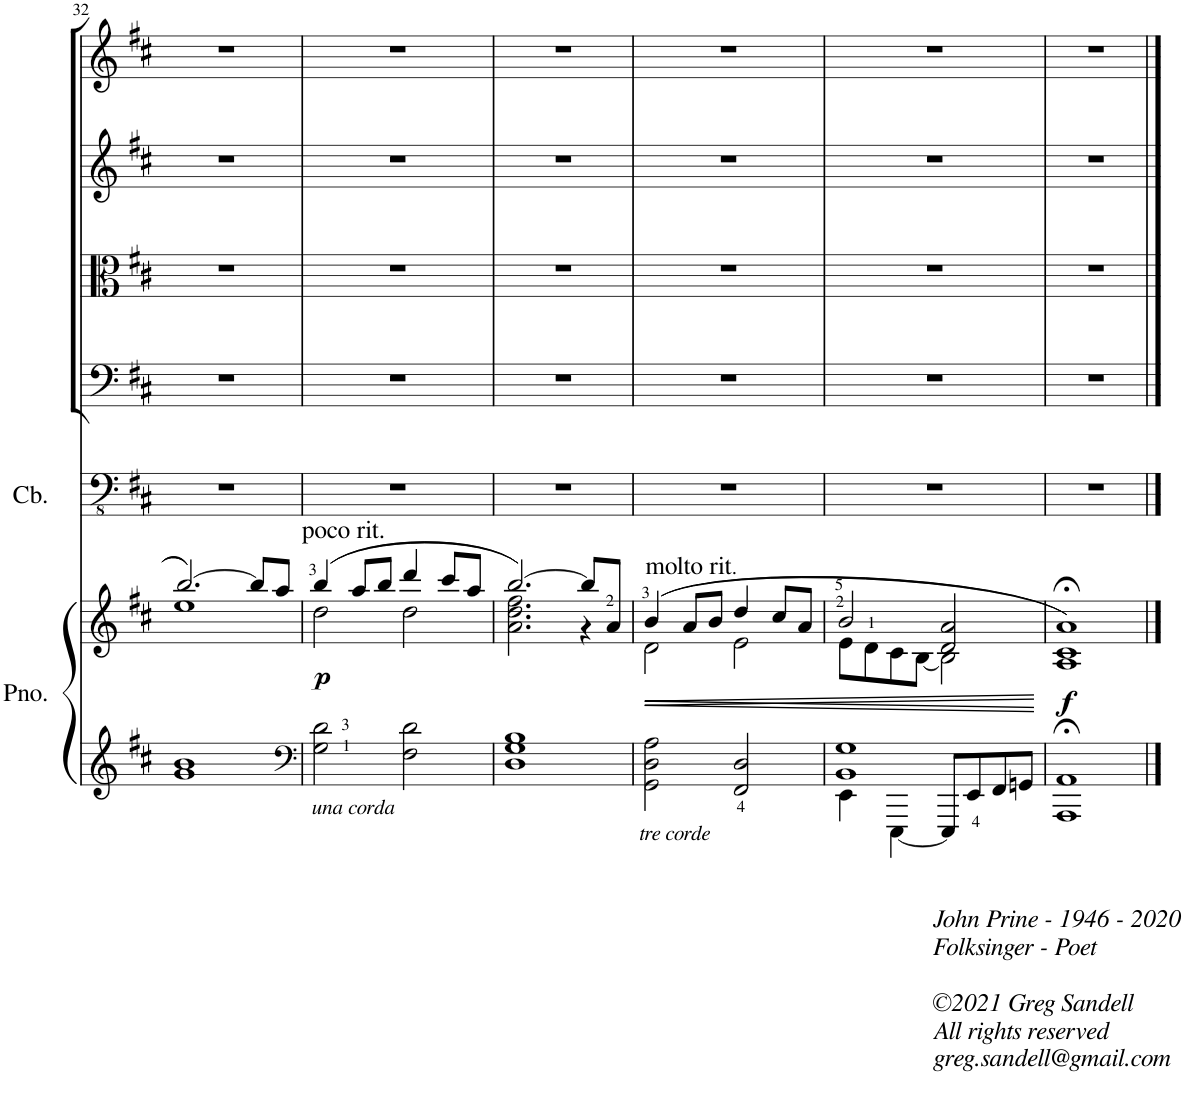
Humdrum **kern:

**kern	**kern	**dynam	**kern	**kern	**kern	**kern	**kern
*part6	*part6	*part6	*part5	*part4	*part3	*part2	*part1
*staff7	*staff6	*staff6/7	*staff5	*staff4	*staff3	*staff2	*staff1
*I"Piano	*	*	*I"Contrabass	*I"Violoncello	*I"Viola	*I"Violin II	*I"Violin I
*I'Pno.	*	*	*I'Cb.	*I'Vc	*I'Vla	*I'Vln	*I'Vln
!!LO:PB:g=z
*clefG2	*clefG2	*	*clefFv4	*clefF4	*clefC3	*clefG2	*clefG2
*	*	*	*ITrd7c12	*	*	*	*
*k[f#c#]	*k[f#c#]	*	*k[f#c#]	*k[f#c#]	*k[f#c#]	*k[f#c#]	*k[f#c#]
*M4/4	*M4/4	*	*M4/4	*M4/4	*M4/4	*M4/4	*M4/4
=32	=32	=32	=32	=32	=32	=32	=32
*^	*^	*	*	*	*	*	*
1g	1b	[2.bb/	1ee	.	1r	1r	1r	1r	1r
.	.	8bb/L]	.	.	.	.	.	.	.
.	.	8aa/J	.	.	.	.	.	.	.
*v	*v	*	*	*	*	*	*	*	*
=33	=33	=33	=33	=33	=33	=33	=33	=33
*clefF4	*	*	*	*	*	*	*	*
!	!LO:TX:a:t=poco rit.	!	!	!	!	!	!	!
!LO:TX:b:i:t=una corda	!	!	!	!	!	!	!	!
!	!	!	!LO:DY:b	!	!	!	!	!
2G\ 2d\	((4bb/	2dd\	p	1r	1r	1r	1r	1r
.	8aa/L	.	.	.	.	.	.	.
.	8bb/J	.	.	.	.	.	.	.
2F#\ 2d\	4ddd/	2dd\	.	.	.	.	.	.
.	8ccc#/L	.	.	.	.	.	.	.
.	8aa/J	.	.	.	.	.	.	.
=34	=34	=34	=34	=34	=34	=34	=34	=34
1D 1G 1B	[2.bb/))	2.a\ 2.dd\ 2.ff#\	.	1r	1r	1r	1r	1r
.	8bb/L]	4r	.	.	.	.	.	.
.	8a/J	.	.	.	.	.	.	.
=35	=35	=35	=35	=35	=35	=35	=35	=35
!	!LO:TX:a:t=molto rit	!	!	!	!	!	!	!
!	!LO:TX:a:t=.	!	!	!	!	!	!	!
!LO:TX:b:i:t=tre corde	!	!	!	!	!	!	!	!
!	!	!	!LO:HP:b	!	!	!	!	!
2GG\ 2D\ 2A\	((4b/	2d\	<	1r	1r	1r	1r	1r
!	!	!	!LO:HP:b	!	!	!	!	!
.	8a/L	.	<	.	.	.	.	.
.	8b/J	.	.	.	.	.	.	.
2FF#/ 2D/	4dd/	2e\	.	.	.	.	.	.
.	8cc#/L	.	.	.	.	.	.	.
.	8a/J	.	.	.	.	.	.	.
=36	=36	=36	=36	=36	=36	=36	=36	=36
*^	*	*	*	*	*	*	*	*
4EE\	1BB 1G	2b/	8e\L	.	1r	1r	1r	1r	1r
.	.	.	8d\	.	.	.	.	.	.
[4EEE\	.	.	8c#\	.	.	.	.	.	.
.	.	.	[8B\J	.	.	.	.	.	.
8EEE/L]	.	2d/ 2a/	2B\]	.	.	.	.	.	.
8EE/	.	.	.	.	.	.	.	.	.
8FF#/	.	.	.	.	.	.	.	.	.
8GGn/J	.	.	.	.	.	.	.	.	.
*v	*v	*	*	*	*	*	*	*	*
*	*v	*v	*	*	*	*	*	*
.	.	[ [	.	.	.	.	.
=37	=37	=37	=37	=37	=37	=37	=37
*^	*^	*	*	*	*	*	*
!LO:TX:b:i:t=John Prine - 1946 - 2020	!	!	!	!	!	!	!	!	!
!LO:TX:b:t=Folksinger - Poet	!	!	!	!	!	!	!	!	!
!LO:TX:b:t=©2021 Greg Sandell	!	!	!	!	!	!	!	!	!
!LO:TX:b:t=All rights reserved	!	!	!	!	!	!	!	!	!
!LO:TX:b:t=greg.sandell@gmail.com	!	!	!	!	!	!	!	!	!
!	!	!	!	!LO:DY:b	!	!	!	!	!
1AAA;<	1AA;	1a;<))	1A; 1c#;	f	1r	1r	1r	1r	1r
*v	*v	*	*	*	*	*	*	*	*
*	*v	*v	*	*	*	*	*	*
==	==	==	==	==	==	==	==
*-	*-	*-	*-	*-	*-	*-	*-
